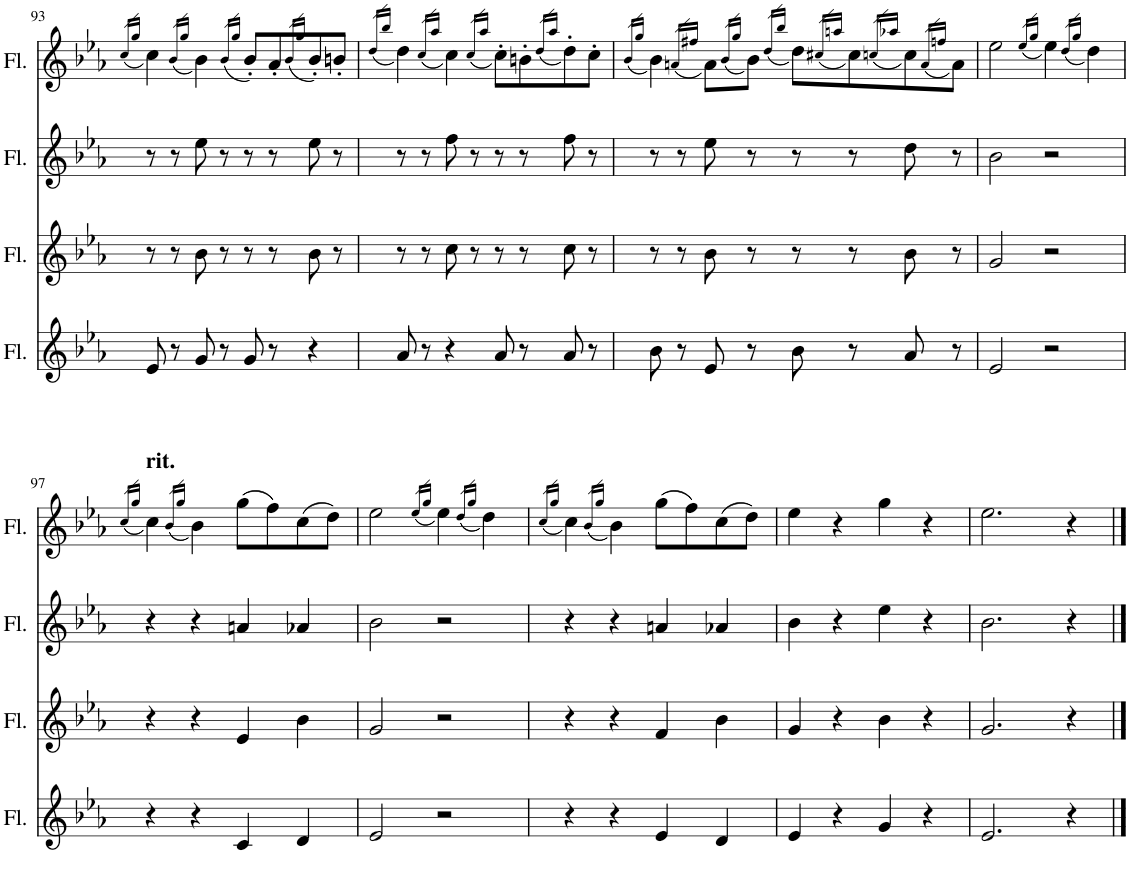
**kern	**kern	**kern	**kern
*part4	*part3	*part2	*part1
*staff4	*staff3	*staff2	*staff1
*I"Flute	*I"Flute	*I"Flute	*I"Flute
*I'Fl.	*I'Fl.	*I'Fl.	*I'Fl.
!!LO:PB:g=z
*clefG2	*clefG2	*clefG2	*clefG2
*k[b-e-a-]	*k[b-e-a-]	*k[b-e-a-]	*k[b-e-a-]
*M4/4	*M4/4	*M4/4	*M4/4
=93	=93	=93	=93
.	.	.	(16qcc/LL
.	.	.	16qgg/JJ
8e-/	8r	8r	4cc\)
8r	8r	8r	.
.	.	.	(16qb-/LL
.	.	.	16qgg/JJ
8g/	8b-\	8ee-\	4b-\)
8r	8r	8r	.
.	.	.	(16qb-/LL
.	.	.	16qgg/JJ
8g/	8r	8r	8b-'/L)
8r	8r	8r	8a-'/
.	.	.	(16qb-/LL
.	.	.	16qgg/JJ
4r	8b-\	8ee-\	8b-'/)
.	8r	8r	8bn'/J
=94	=94	=94	=94
.	.	.	(16qdd/LL
.	.	.	16qbb-/JJ
8a-/	8r	8r	4dd\)
8r	8r	8r	.
.	.	.	(16qcc/LL
.	.	.	16qaa-/JJ
4r	8cc\	8ff\	4cc\)
.	8r	8r	.
.	.	.	(16qcc/LL
.	.	.	16qaa-/JJ
8a-/	8r	8r	8cc'\L)
8r	8r	8r	8bn'\
.	.	.	(16qdd/LL
.	.	.	16qaa-/JJ
8a-/	8cc\	8ff\	8dd'\)
8r	8r	8r	8cc'\J
=95	=95	=95	=95
.	.	.	(16qb-/LL
.	.	.	16qgg/JJ
8b-\	8r	8r	4b-\)
8r	8r	8r	.
.	.	.	(16qan/LL
.	.	.	16qff#X/JJ
8e-/	8b-\	8ee-\	8a\L)
.	.	.	(16qb-/LL
.	.	.	16qgg/JJ
8r	8r	8r	8b-\J)
.	.	.	(16qdd/LL
.	.	.	16qbb-/JJ
8b-\	8r	8r	8dd\L)
.	.	.	(16qcc#X/LL
.	.	.	16qaan/JJ
8r	8r	8r	8cc#\)
.	.	.	(16qccn/LL
.	.	.	16qaa-X/JJ
8a-/	8b-\	8dd\	8cc\)
.	.	.	(16qa/LL
.	.	.	16qffn/JJ
8r	8r	8r	8a\J)
=96	=96	=96	=96
2e-/	2g/	2b-\	2ee-\
.	.	.	(16qee-/LL
.	.	.	16qgg/JJ
2r	2r	2r	4ee-\)
.	.	.	(16qdd/LL
.	.	.	16qgg/JJ
.	.	.	4dd\)
!!LO:LB:g=z
=97	=97	=97	=97
.	.	.	(16qcc/LL
.	.	.	16qgg/JJ
!	!	!	!LO:TX:a:B:t=rit.
4r	4r	4r	4cc\)
.	.	.	(16qb-/LL
.	.	.	16qgg/JJ
4r	4r	4r	4b-\)
4c/	4e-/	4an/	(8gg\L
.	.	.	8ff\)
4d/	4b-\	4a-X/	(8cc\
.	.	.	8dd\J)
=98	=98	=98	=98
2e-/	2g/	2b-\	2ee-\
.	.	.	(16qee-/LL
.	.	.	16qgg/JJ
2r	2r	2r	4ee-\)
.	.	.	(16qdd/LL
.	.	.	16qgg/JJ
.	.	.	4dd\)
=99	=99	=99	=99
.	.	.	(16qcc/LL
.	.	.	16qgg/JJ
4r	4r	4r	4cc\)
.	.	.	(16qb-/LL
.	.	.	16qgg/JJ
4r	4r	4r	4b-\)
4e-/	4f/	4an/	(8gg\L
.	.	.	8ff\)
4d/	4b-\	4a-X/	(8cc\
.	.	.	8dd\J)
=100	=100	=100	=100
4e-/	4g/	4b-\	4ee-\
4r	4r	4r	4r
4g/	4b-\	4ee-\	4gg\
4r	4r	4r	4r
=101	=101	=101	=101
2.e-/	2.g/	2.b-\	2.ee-\
4r	4r	4r	4r
==	==	==	==
*-	*-	*-	*-
